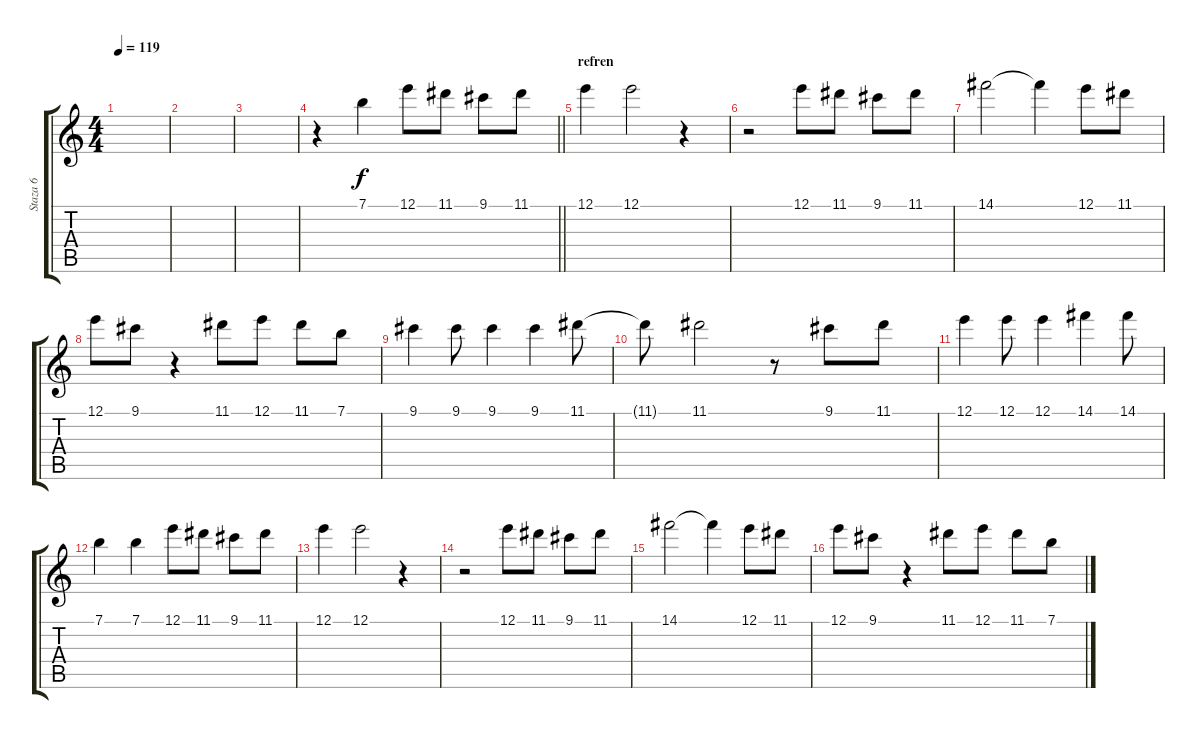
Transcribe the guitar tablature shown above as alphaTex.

\track ("Staza 6" "Staza 6") {instrument distortionguitar}
\staff {score tabs}
\tuning (E4 B3 G3 D3 A2 E2) {hide}
\ts (4 4)
\tempo 119
\clef g2
\ks c
|
|
|
\barLineRight lightlight
r.4 7.1.4 12.1.8 11.1.8 9.1.8 11.1.8 |
\section ("" "refren")
12.1.4 12.1.2 r.4 |
r.2 12.1.8 11.1.8 9.1.8 11.1.8 |
14.1.2 14.1{t}.4 12.1.8 11.1.8 |
12.1.8 9.1.8 r.4 11.1.8 12.1.8 11.1.8 7.1.8 |
9.1.4 9.1.8 9.1.4 9.1.4 11.1.8 |
11.1{t}.8 11.1.2 r.8 9.1.8 11.1.8 |
12.1.4 12.1.8 12.1.4 14.1.4 14.1.8 |
7.1.4 7.1.4 12.1.8 11.1.8 9.1.8 11.1.8 |
12.1.4 12.1.2 r.4 |
r.2 12.1.8 11.1.8 9.1.8 11.1.8 |
14.1.2 14.1{t}.4 12.1.8 11.1.8 |
12.1.8 9.1.8 r.4 11.1.8 12.1.8 11.1.8 7.1.8
